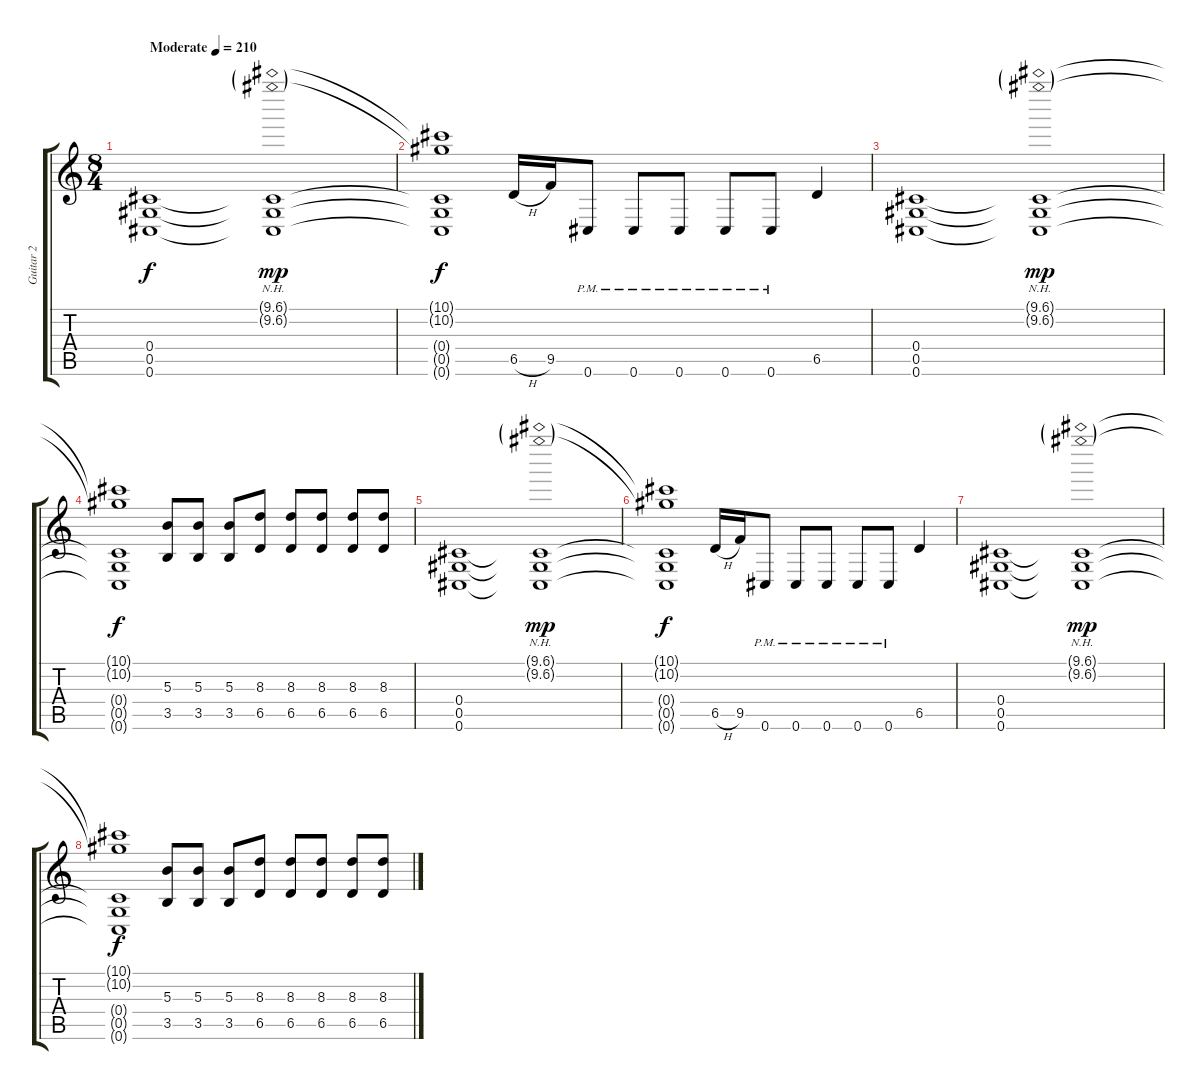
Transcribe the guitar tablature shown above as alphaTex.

\track ("Guitar 2" "Guitar 2") {instrument distortionguitar}
\staff {score tabs}
\tuning (Eb4 Bb3 Gb3 Db3 Ab2 Db2) {hide}
\ts (8 4)
\tempo (210 "Moderate")
\clef g2
\ks c
(0.4 0.5 0.6).1{dy f instrument distortionguitar} (10.1{nh g} 10.2{nh g} 0.4{t} 0.5{t} 0.6{t}).1{dy mp} |
(10.1{t} 10.2{t} 0.4{t} 0.5{t} 0.6{t}).1{dy f} 6.5{h}.16 9.5.16 0.6{pm}.8 0.6{pm}.8 0.6{pm}.8 0.6{pm}.8 0.6{pm}.8 6.5.4 |
(0.4 0.5 0.6).1 (10.1{nh g} 10.2{nh g} 0.4{t} 0.5{t} 0.6{t}).1{dy mp} |
(10.1{t} 10.2{t} 0.4{t} 0.5{t} 0.6{t}).1{dy f} (5.3 3.5).8 (5.3 3.5).8 (5.3 3.5).8 (8.3 6.5).8 (8.3 6.5).8 (8.3 6.5).8 (8.3 6.5).8 (8.3 6.5).8 |
(0.4 0.5 0.6).1 (10.1{nh g} 10.2{nh g} 0.4{t} 0.5{t} 0.6{t}).1{dy mp} |
(10.1{t} 10.2{t} 0.4{t} 0.5{t} 0.6{t}).1{dy f} 6.5{h}.16 9.5.16 0.6{pm}.8 0.6{pm}.8 0.6{pm}.8 0.6{pm}.8 0.6{pm}.8 6.5.4 |
(0.4 0.5 0.6).1 (10.1{nh g} 10.2{nh g} 0.4{t} 0.5{t} 0.6{t}).1{dy mp} |
(10.1{t} 10.2{t} 0.4{t} 0.5{t} 0.6{t}).1{dy f} (5.3 3.5).8 (5.3 3.5).8 (5.3 3.5).8 (8.3 6.5).8 (8.3 6.5).8 (8.3 6.5).8 (8.3 6.5).8 (8.3 6.5).8
